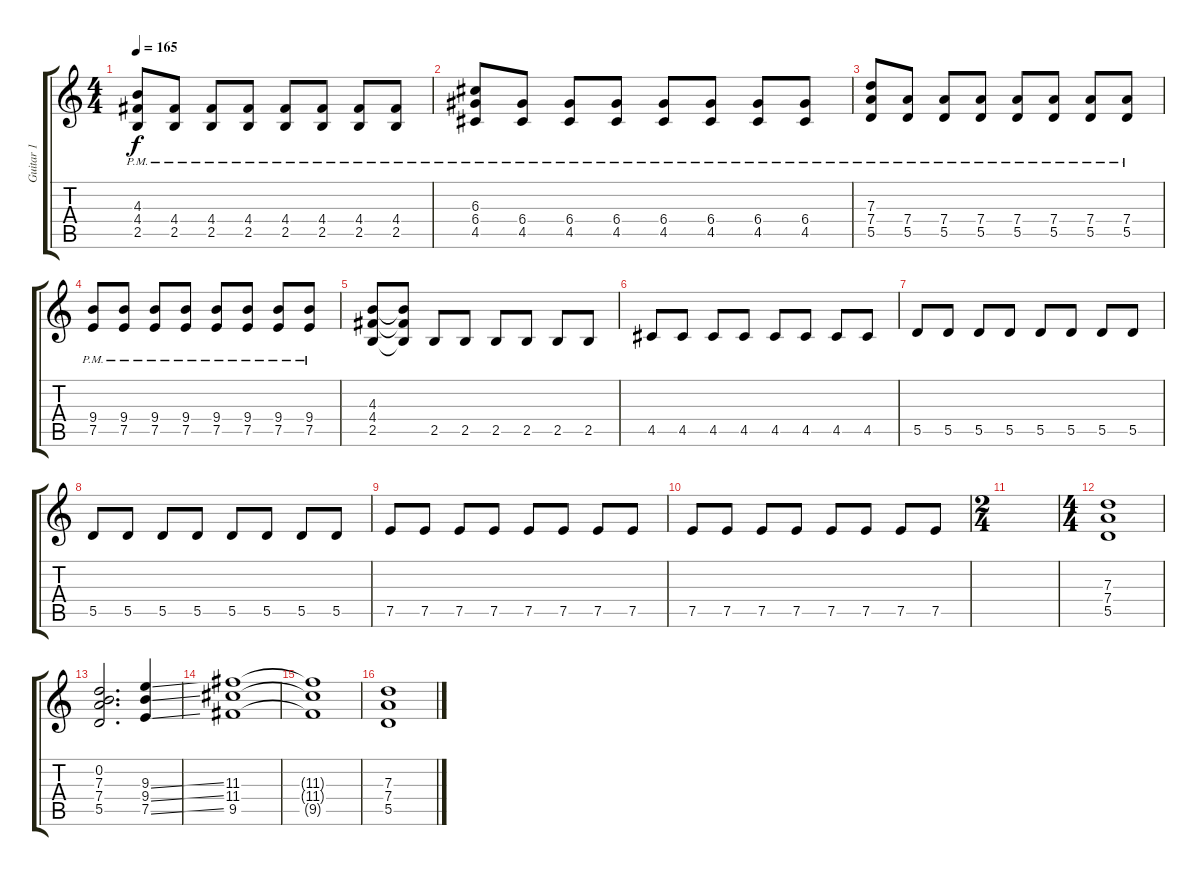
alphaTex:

\track ("Guitar 1" "Guitar 1") {instrument overdrivenguitar}
\staff {score tabs}
\tuning (E4 B3 G3 D3 A2 E2) {hide}
\ts (4 4)
\tempo 165
\clef g2
\ks c
(4.3{pm} 4.4{pm} 2.5{pm}).8{dy f} (4.4{pm} 2.5{pm}).8 (4.4{pm} 2.5{pm}).8 (4.4{pm} 2.5{pm}).8 (4.4{pm} 2.5{pm}).8 (4.4{pm} 2.5{pm}).8 (4.4{pm} 2.5{pm}).8 (4.4{pm} 2.5{pm}).8 |
(6.3{pm} 6.4{pm} 4.5{pm}).8 (6.4{pm} 4.5{pm}).8 (6.4{pm} 4.5{pm}).8 (6.4{pm} 4.5{pm}).8 (6.4{pm} 4.5{pm}).8 (6.4{pm} 4.5{pm}).8 (6.4{pm} 4.5{pm}).8 (6.4{pm} 4.5{pm}).8 |
(7.3{pm} 7.4{pm} 5.5{pm}).8 (7.4{pm} 5.5{pm}).8 (7.4{pm} 5.5{pm}).8 (7.4{pm} 5.5{pm}).8 (7.4{pm} 5.5{pm}).8 (7.4{pm} 5.5{pm}).8 (7.4{pm} 5.5{pm}).8 (7.4{pm} 5.5{pm}).8 |
(9.4{pm} 7.5{pm}).8 (9.4{pm} 7.5{pm}).8 (9.4{pm} 7.5{pm}).8 (9.4{pm} 7.5{pm}).8 (9.4{pm} 7.5{pm}).8 (9.4{pm} 7.5{pm}).8 (9.4{pm} 7.5{pm}).8 (9.4{pm} 7.5{pm}).8 |
(4.3 4.4 2.5).8 (4.3{t} 4.4{t} 2.5{t}).8 2.5.8 2.5.8 2.5.8 2.5.8 2.5.8 2.5.8 |
4.5.8 4.5.8 4.5.8 4.5.8 4.5.8 4.5.8 4.5.8 4.5.8 |
5.5.8 5.5.8 5.5.8 5.5.8 5.5.8 5.5.8 5.5.8 5.5.8 |
5.5.8 5.5.8 5.5.8 5.5.8 5.5.8 5.5.8 5.5.8 5.5.8 |
7.5.8 7.5.8 7.5.8 7.5.8 7.5.8 7.5.8 7.5.8 7.5.8 |
7.5.8 7.5.8 7.5.8 7.5.8 7.5.8 7.5.8 7.5.8 7.5.8 |
\ts (2 4)
|
\ts (4 4)
(7.3 7.4 5.5).1 |
(0.2 7.3 7.4 5.5).2{d} (9.3{ss} 9.4{ss} 7.5{ss}).4 |
(11.3 11.4 9.5).1 |
(11.3{t} 11.4{t} 9.5{t}).1 |
(7.3 7.4 5.5).1
